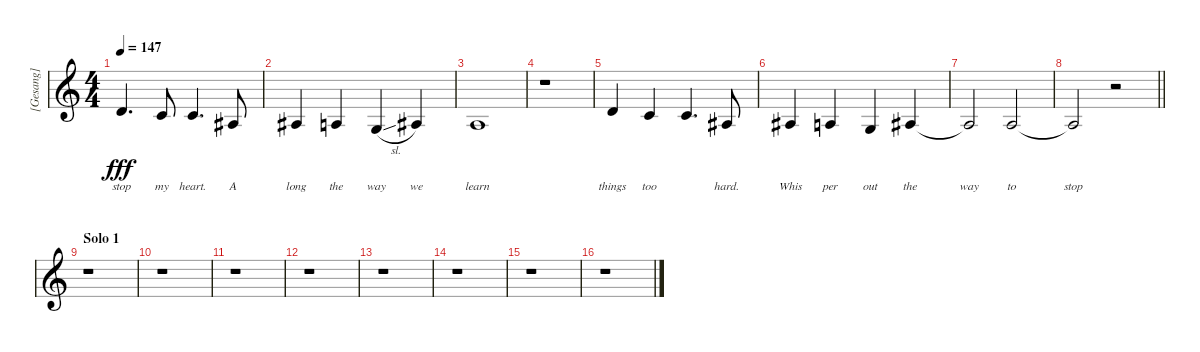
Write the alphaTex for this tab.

\track ("[Gesang]" "[Gesang]") {instrument tenorsax}
\staff {score}
\tuning (E4 B3 G3 D3 A2 E2) {hide}
\ts (4 4)
\tempo 147
\clef g2
\ks c
3.2.4{d lyrics (0 "stop") lyrics (1 "") lyrics (2 "") lyrics (3 "") lyrics (4 "") dy fff} 1.2.8{lyrics (0 "my") lyrics (1 "") lyrics (2 "") lyrics (3 "") lyrics (4 "")} 1.2.4{d lyrics (0 "heart.") lyrics (1 "") lyrics (2 "") lyrics (3 "") lyrics (4 "")} 3.3.8{lyrics (0 "A") lyrics (1 "") lyrics (2 "") lyrics (3 "") lyrics (4 "")} |
3.3.4{lyrics (0 "long") lyrics (1 "") lyrics (2 "") lyrics (3 "") lyrics (4 "")} 2.3.4{lyrics (0 "the") lyrics (1 "") lyrics (2 "") lyrics (3 "") lyrics (4 "")} 0.3{sl}.4{lyrics (0 "way") lyrics (1 "") lyrics (2 "") lyrics (3 "") lyrics (4 "")} 3.3.4{lyrics (0 "we") lyrics (1 "") lyrics (2 "") lyrics (3 "") lyrics (4 "")} |
2.3.1{lyrics (0 "learn") lyrics (1 "") lyrics (2 "") lyrics (3 "") lyrics (4 "")} |
r.1 |
3.2.4{lyrics (0 "things") lyrics (1 "") lyrics (2 "") lyrics (3 "") lyrics (4 "")} 1.2.4{lyrics (0 "too") lyrics (1 "") lyrics (2 "") lyrics (3 "") lyrics (4 "")} 1.2.4{d lyrics (0 "") lyrics (1 "") lyrics (2 "") lyrics (3 "") lyrics (4 "")} 3.3.8{lyrics (0 "hard.") lyrics (1 "") lyrics (2 "") lyrics (3 "") lyrics (4 "")} |
3.3.4{lyrics (0 "Whis") lyrics (1 "") lyrics (2 "") lyrics (3 "") lyrics (4 "")} 2.3.4{lyrics (0 "per") lyrics (1 "") lyrics (2 "") lyrics (3 "") lyrics (4 "")} 0.3.4{lyrics (0 "out") lyrics (1 "") lyrics (2 "") lyrics (3 "") lyrics (4 "")} 3.3.4{lyrics (0 "the") lyrics (1 "") lyrics (2 "") lyrics (3 "") lyrics (4 "")} |
3.3{t}.2{lyrics (0 "way") lyrics (1 "") lyrics (2 "") lyrics (3 "") lyrics (4 "")} 2.3.2{lyrics (0 "to") lyrics (1 "") lyrics (2 "") lyrics (3 "") lyrics (4 "")} |
\barLineRight lightlight
2.3{t}.2{lyrics (0 "stop") lyrics (1 "") lyrics (2 "") lyrics (3 "") lyrics (4 "")} r.2 |
\section ("" "Solo 1")
r.1 |
r.1 |
r.1 |
r.1 |
r.1 |
r.1 |
r.1 |
r.1
